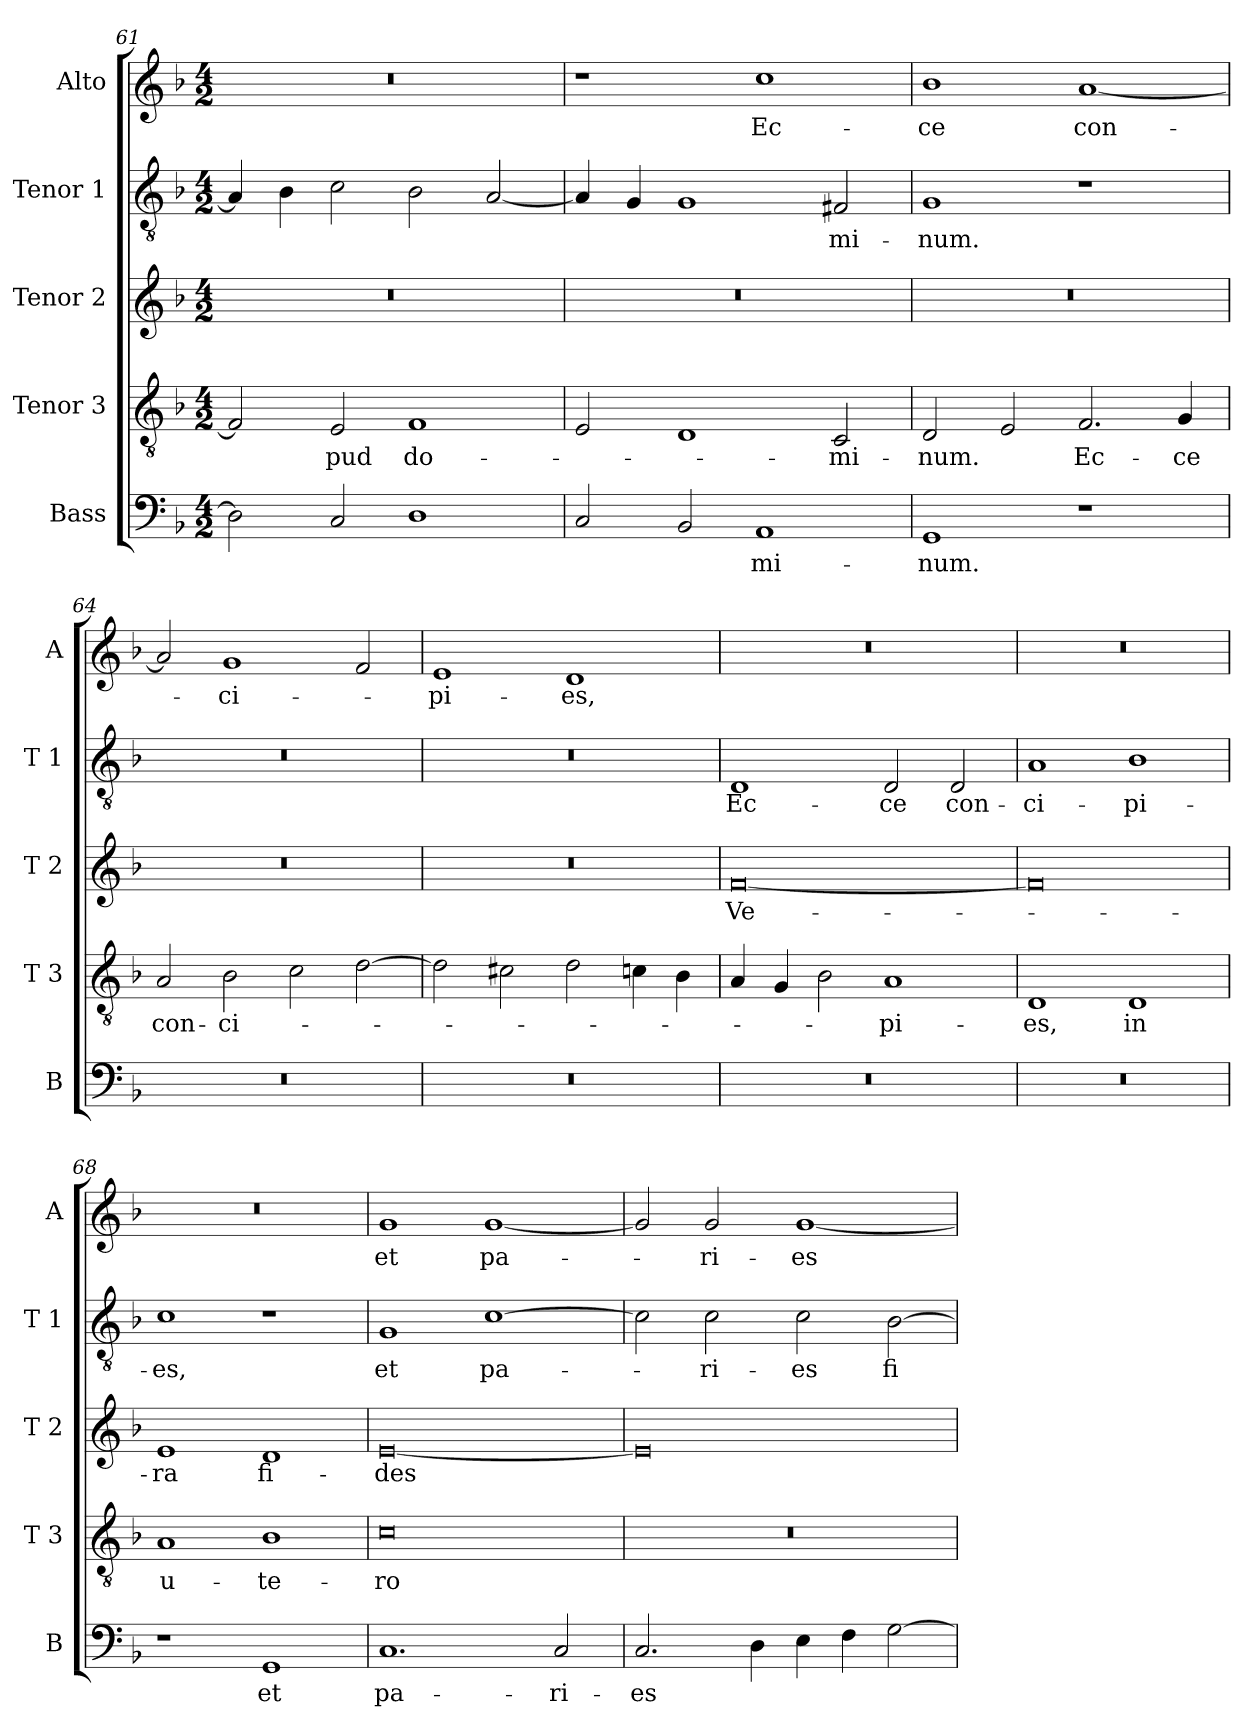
**kern	**text	**kern	**text	**kern	**text	**kern	**text	**kern	**text
*part5	*part5	*part4	*part4	*part3	*part3	*part2	*part2	*part1	*part1
*staff5	*staff5	*staff4	*staff4	*staff3	*staff3	*staff2	*staff2	*staff1	*staff1
*I"Bass	*	*I"Tenor 3	*	*I"Tenor 2	*	*I"Tenor 1	*	*I"Alto	*
*I'B	*	*I'T 3	*	*I'T 2	*	*I'T 1	*	*I'A	*
!!LO:LB:g=z
*clefF4	*	*clefGv2	*	*clefG2	*	*clefGv2	*	*clefG2	*
*k[b-]	*	*k[b-]	*	*k[b-]	*	*k[b-]	*	*k[b-]	*
*F:	*	*F:	*	*F:	*	*F:	*	*F:	*
*M4/2	*	*M4/2	*	*M4/2	*	*M4/2	*	*M4/2	*
=61	=61	=61	=61	=61	=61	=61	=61	=61	=61
2D\]	.	2F/]	.	0r	.	4A/]	.	0r	.
.	.	.	.	.	.	4B-\	.	.	.
!	!	!	!LO:LY:b	!	!	!	!	!	!
2C/	.	2E/	-pud	.	.	2c\	.	.	.
!	!	!	!LO:LY:b	!	!	!	!	!	!
1D	.	1F	do-	.	.	2B-\	.	.	.
.	.	.	.	.	.	[2A/	.	.	.
=62	=62	=62	=62	=62	=62	=62	=62	=62	=62
2C/	.	2E/	.	0r	.	4A/]	.	1r	.
.	.	.	.	.	.	4G/	.	.	.
2BB-/	.	1D	.	.	.	1G	.	.	.
!	!LO:LY:b	!	!	!	!	!	!	!	!LO:LY:b
1AA	-mi-	.	.	.	.	.	.	1cc	Ec-
!	!	!	!LO:LY:b	!	!	!	!LO:LY:b	!	!
.	.	2C/	-mi-	.	.	2F#X/	-mi-	.	.
=63	=63	=63	=63	=63	=63	=63	=63	=63	=63
!	!LO:LY:b	!	!LO:LY:b	!	!	!	!LO:LY:b	!	!LO:LY:b
1GG	-num.	2D/	-num.	0r	.	1G	-num.	1b-	-ce
.	.	2E/	.	.	.	.	.	.	.
!	!	!	!LO:LY:b	!	!	!	!	!	!LO:LY:b
1r	.	2.F/	Ec-	.	.	1r	.	[1a	con-
!	!	!	!LO:LY:b	!	!	!	!	!	!
.	.	4G/	-ce	.	.	.	.	.	.
=64	=64	=64	=64	=64	=64	=64	=64	=64	=64
!	!	!	!LO:LY:b	!	!	!	!	!	!
0r	.	2A/	con-	0r	.	0r	.	2a/]	.
!	!	!	!LO:LY:b	!	!	!	!	!	!LO:LY:b
.	.	2B-\	-ci-	.	.	.	.	1g	-ci-
.	.	2c\	.	.	.	.	.	.	.
.	.	[2d\	.	.	.	.	.	2f/	.
=65	=65	=65	=65	=65	=65	=65	=65	=65	=65
!	!	!	!	!	!	!	!	!	!LO:LY:b
0r	.	2d\]	.	0r	.	0r	.	1e	-pi-
.	.	2c#X\	.	.	.	.	.	.	.
!	!	!	!	!	!	!	!	!	!LO:LY:b
.	.	2d\	.	.	.	.	.	1d	-es,
.	.	4cn\	.	.	.	.	.	.	.
.	.	4B-\	.	.	.	.	.	.	.
=66	=66	=66	=66	=66	=66	=66	=66	=66	=66
!	!	!	!	!	!LO:LY:b	!	!LO:LY:b	!	!
0r	.	4A/	.	[0f	Ve-	1D	Ec-	0r	.
.	.	4G/	.	.	.	.	.	.	.
.	.	2B-\	.	.	.	.	.	.	.
!	!	!	!LO:LY:b	!	!	!	!LO:LY:b	!	!
.	.	1A	-pi-	.	.	2D/	-ce	.	.
!	!	!	!	!	!	!	!LO:LY:b	!	!
.	.	.	.	.	.	2D/	con-	.	.
=67	=67	=67	=67	=67	=67	=67	=67	=67	=67
!	!	!	!LO:LY:b	!	!	!	!LO:LY:b	!	!
0r	.	1D	-es,	0f]	.	1A	-ci-	0r	.
!	!	!	!LO:LY:b	!	!	!	!LO:LY:b	!	!
.	.	1D	in	.	.	1B-	-pi-	.	.
!!LO:PB:g=z
=68	=68	=68	=68	=68	=68	=68	=68	=68	=68
!	!	!	!LO:LY:b	!	!LO:LY:b	!	!LO:LY:b	!	!
1r	.	1A	u-	1e	-ra	1c	-es,	0r	.
!	!LO:LY:b	!	!LO:LY:b	!	!LO:LY:b	!	!	!	!
1GG	et	1B-	-te-	1d	fi-	1r	.	.	.
=69	=69	=69	=69	=69	=69	=69	=69	=69	=69
!	!LO:LY:b	!	!LO:LY:b	!	!LO:LY:b	!	!LO:LY:b	!	!LO:LY:b
1.C	pa-	0c	-ro	[0e	-des	1G	et	1g	et
!	!	!	!	!	!	!	!LO:LY:b	!	!LO:LY:b
.	.	.	.	.	.	[1c	pa-	[1g	pa-
!	!LO:LY:b	!	!	!	!	!	!	!	!
2C/	-ri-	.	.	.	.	.	.	.	.
=70	=70	=70	=70	=70	=70	=70	=70	=70	=70
!	!LO:LY:b	!	!	!	!	!	!	!	!
2.C/	-es	0r	.	0e]	.	2c\]	.	2g/]	.
!	!	!	!	!	!	!	!LO:LY:b	!	!LO:LY:b
.	.	.	.	.	.	2c\	-ri-	2g/	-ri-
4D\	.	.	.	.	.	.	.	.	.
!	!	!	!	!	!	!	!LO:LY:b	!	!LO:LY:b
4E\	.	.	.	.	.	2c\	-es	[1g	-es
4F\	.	.	.	.	.	.	.	.	.
!	!	!	!	!	!	!	!LO:LY:b	!	!
[2G\	.	.	.	.	.	[2B-\	fi-	.	.
=	=	=	=	=	=	=	=	=	=
*-	*-	*-	*-	*-	*-	*-	*-	*-	*-
